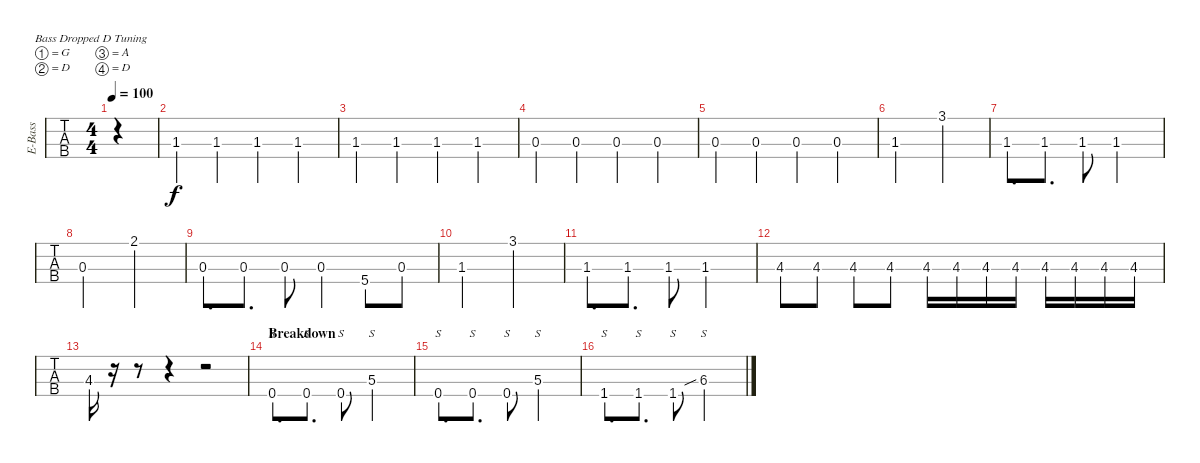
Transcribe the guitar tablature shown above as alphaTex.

\defaultSystemsLayout 4
\bracketExtendMode groupsimilarinstruments
\multiBarRest
\otherSystemsTrackNameOrientation horizontal
\track ("Cole Train" "E-Bass") {instrument electricbassfinger}
\staff {tabs}
\tuning (G2 D2 A1 D1)
\ts (4 4)
\tempo 100
\clef f4
\ks c
|
1.3{acc #}.4 1.3{acc #}.4 1.3{acc #}.4 1.3{acc #}.4 |
1.3{acc #}.4 1.3{acc #}.4 1.3{acc #}.4 1.3{acc #}.4 |
0.3.4 0.3.4 0.3.4 0.3.4 |
0.3.4 0.3.4 0.3.4 0.3.4 |
1.3{acc #}.2 3.1{acc #}.2 |
1.3{acc #}.8{d} 1.3{acc #}.8{d} 1.3{acc #}.8 1.3{acc #}.2 |
0.3.2 2.1.2 |
0.3.8{d} 0.3.8{d} 0.3.8 0.3.4 5.4.8 0.3.8 |
1.3{acc #}.2 3.1{acc #}.2 |
1.3{acc #}.8{d} 1.3{acc #}.8{d} 1.3{acc #}.8 1.3{acc #}.2 |
4.3{acc #}.8 4.3{acc #}.8 4.3{acc #}.8 4.3{acc #}.8 4.3{acc #}.16 4.3{acc #}.16 4.3{acc #}.16 4.3{acc #}.16 4.3{acc #}.16 4.3{acc #}.16 4.3{acc #}.16 4.3{acc #}.16 |
4.3{acc #}.16 r.16 r.8 r.4 r.2 |
\section ("" "Breakdown")
0.4.8{s d} 0.4.8{s d} 0.4.8{s} 5.3.2{s} |
0.4.8{s d} 0.4.8{s d} 0.4.8{s} 5.3.2{s} |
1.4{acc #}.8{s d} 1.4{acc #}.8{s d} 1.4{acc #}.8{s} 6.3{sib acc #}.2{s}
